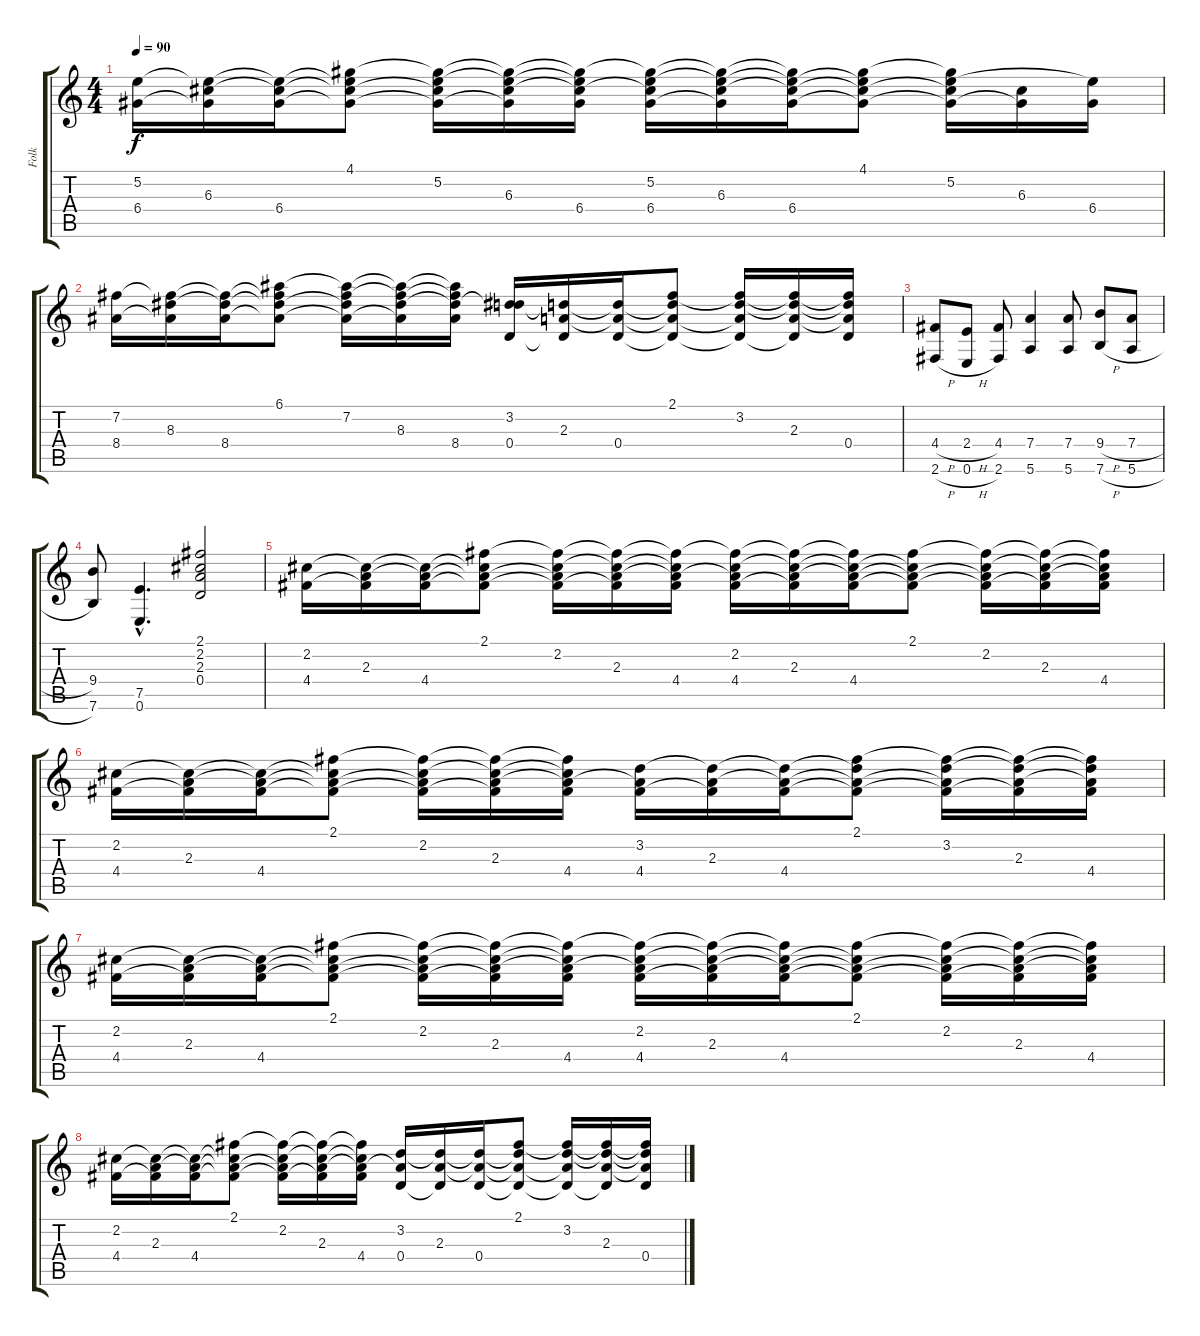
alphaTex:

\track ("Folk" "Folk") {instrument acousticguitarsteel}
\staff {score tabs}
\tuning (E4 B3 G3 D3 A2 E2) {hide}
\ts (4 4)
\tempo 90
\clef g2
\ks c
(5.2 6.4).16{dy f} (5.2{t} 6.3 6.4{t}).16 (5.2{t} 6.3{t} 6.4).16 (4.1 5.2{t} 6.3{t} 6.4{t}).8 (4.1{t} 5.2 6.3{t} 6.4{t}).16 (4.1{t} 5.2{t} 6.3 6.4{t}).16 (4.1{t} 5.2{t} 6.3{t} 6.4).16 (4.1{t} 5.2 6.3{t} 6.4).16 (4.1{t} 5.2{t} 6.3 6.4{t}).16 (4.1{t} 5.2{t} 6.3{t} 6.4).16 (4.1 5.2{t} 6.3{t} 6.4{t}).8 (4.1{t} 5.2 6.3{t} 6.4{t}).16 (6.3 6.4{t}).16 (5.2{t} 6.4).16 |
(7.2 8.4).16 (7.2{t} 8.3 8.4{t}).16 (7.2{t} 8.3{t} 8.4).16 (6.1 7.2{t} 8.3{t} 8.4{t}).8 (6.1{t} 7.2 8.3{t} 8.4{t}).16 (6.1{t} 7.2{t} 8.3 8.4{t}).16 (6.1{t} 7.2{t} 8.3{t} 8.4).16 (3.2 8.3{t} 0.4).16 (3.2{t} 2.3 0.4{t}).16 (3.2{t} 2.3{t} 0.4).16 (2.1 3.2{t} 2.3{t} 0.4{t}).8 (2.1{t} 3.2 2.3{t} 0.4{t}).16 (2.1{t} 3.2{t} 2.3 0.4{t}).16 (2.1{t} 3.2{t} 2.3{t} 0.4).16 |
(4.4{h} 2.6{h}).8 (2.4{h} 0.6{h}).8 (4.4 2.6).8 (7.4 5.6).4 (7.4 5.6).8 (9.4{h} 7.6{h}).8 (7.4{h} 5.6{h}).8 |
(9.4 7.6).8 (7.5{hac} 0.6{hac}).4{d} (2.1 2.2 2.3 0.4).2 |
\section ("" "")
(2.2 4.4).16 (2.2{t} 2.3 4.4{t}).16 (2.2{t} 2.3{t} 4.4).16 (2.1 2.2{t} 2.3{t} 4.4{t}).8 (2.1{t} 2.2 2.3{t} 4.4{t}).16 (2.1{t} 2.2{t} 2.3 4.4{t}).16 (2.1{t} 2.2{t} 2.3{t} 4.4).16 (2.1{t} 2.2 2.3{t} 4.4).16 (2.1{t} 2.2{t} 2.3 4.4{t}).16 (2.1{t} 2.2{t} 2.3{t} 4.4).16 (2.1 2.2{t} 2.3{t} 4.4{t}).8 (2.1{t} 2.2 2.3{t} 4.4{t}).16 (2.1{t} 2.2{t} 2.3 4.4{t}).16 (2.1{t} 2.2{t} 2.3{t} 4.4).16 |
(2.2 4.4).16 (2.2{t} 2.3 4.4{t}).16 (2.2{t} 2.3{t} 4.4).16 (2.1 2.2{t} 2.3{t} 4.4{t}).8 (2.1{t} 2.2 2.3{t} 4.4{t}).16 (2.1{t} 2.2{t} 2.3 4.4{t}).16 (2.1{t} 2.2{t} 2.3{t} 4.4).16 (3.2 2.3{t} 4.4).16 (3.2{t} 2.3 4.4{t}).16 (3.2{t} 2.3{t} 4.4).16 (2.1 3.2{t} 2.3{t} 4.4{t}).8 (2.1{t} 3.2 2.3{t} 4.4{t}).16 (2.1{t} 3.2{t} 2.3 4.4{t}).16 (2.1{t} 3.2{t} 2.3{t} 4.4).16 |
(2.2 4.4).16 (2.2{t} 2.3 4.4{t}).16 (2.2{t} 2.3{t} 4.4).16 (2.1 2.2{t} 2.3{t} 4.4{t}).8 (2.1{t} 2.2 2.3{t} 4.4{t}).16 (2.1{t} 2.2{t} 2.3 4.4{t}).16 (2.1{t} 2.2{t} 2.3{t} 4.4).16 (2.1{t} 2.2 2.3{t} 4.4).16 (2.1{t} 2.2{t} 2.3 4.4{t}).16 (2.1{t} 2.2{t} 2.3{t} 4.4).16 (2.1 2.2{t} 2.3{t} 4.4{t}).8 (2.1{t} 2.2 2.3{t} 4.4{t}).16 (2.1{t} 2.2{t} 2.3 4.4{t}).16 (2.1{t} 2.2{t} 2.3{t} 4.4).16 |
(2.2 4.4).16 (2.2{t} 2.3 4.4{t}).16 (2.2{t} 2.3{t} 4.4).16 (2.1 2.2{t} 2.3{t} 4.4{t}).8 (2.1{t} 2.2 2.3{t} 4.4{t}).16 (2.1{t} 2.2{t} 2.3 4.4{t}).16 (2.1{t} 2.2{t} 2.3{t} 4.4).16 (3.2 2.3{t} 0.4).16 (3.2{t} 2.3 0.4{t}).16 (3.2{t} 2.3{t} 0.4).16 (2.1 3.2{t} 2.3{t} 0.4{t}).8 (2.1{t} 3.2 2.3{t} 0.4{t}).16 (2.1{t} 3.2{t} 2.3 0.4{t}).16 (2.1{t} 3.2{t} 2.3{t} 0.4).16
